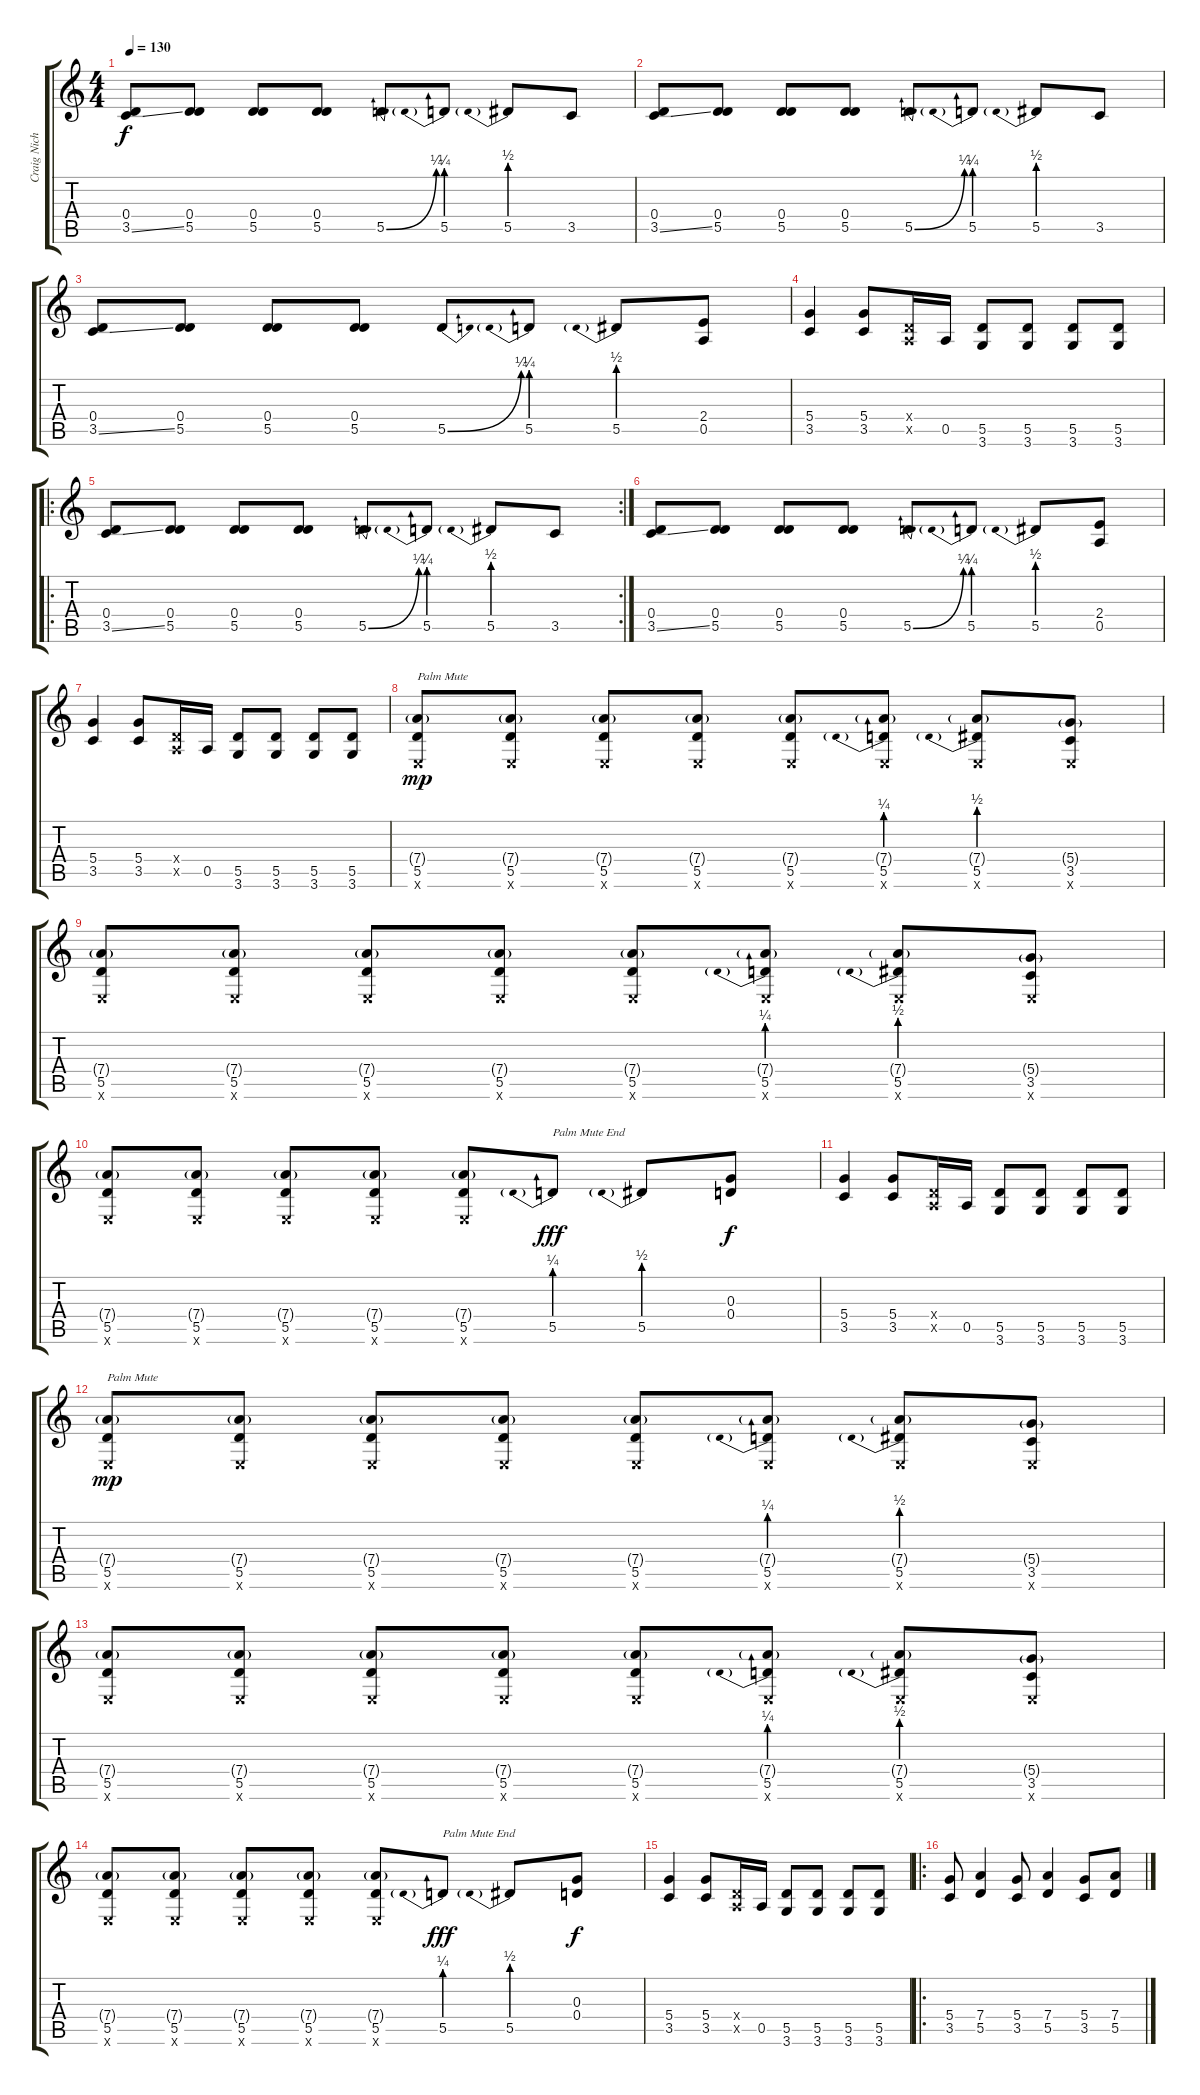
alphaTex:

\track ("Craig Nicholls - Guitare Disto" "Craig Nich") {instrument distortionguitar}
\staff {score tabs}
\tuning (E4 B3 G3 D3 A2 E2) {hide}
\ts (4 4)
\tempo 130
\clef g2
\ks c
(0.4 3.5{ss}).8{dy f instrument distortionguitar} (0.4 5.5).8 (0.4 5.5).8 (0.4 5.5).8 5.5{be (bend 0 0 60 1)}.8 5.5{be (prebend 0 1 60 1)}.8 5.5{be (prebend 0 2 60 2)}.8 3.5.8 |
(0.4 3.5{ss}).8 (0.4 5.5).8 (0.4 5.5).8 (0.4 5.5).8 5.5{be (bend 0 0 60 1)}.8 5.5{be (prebend 0 1 60 1)}.8 5.5{be (prebend 0 2 60 2)}.8 3.5.8 |
(0.4 3.5{ss}).8 (0.4 5.5).8 (0.4 5.5).8 (0.4 5.5).8 5.5{be (bend 0 0 60 1)}.8 5.5{be (prebend 0 1 60 1)}.8 5.5{be (prebend 0 2 60 2)}.8 (2.4 0.5).8 |
(5.4 3.5).4 (5.4 3.5).8 (0.4{x} 0.5{x}).16 0.5.16 (5.5 3.6).8 (5.5 3.6).8 (5.5 3.6).8 (5.5 3.6).8 |
\ro
\rc 2
(0.4 3.5{ss}).8 (0.4 5.5).8 (0.4 5.5).8 (0.4 5.5).8 5.5{be (bend 0 0 60 1)}.8 5.5{be (prebend 0 1 60 1)}.8 5.5{be (prebend 0 2 60 2)}.8 3.5.8 |
(0.4 3.5{ss}).8 (0.4 5.5).8 (0.4 5.5).8 (0.4 5.5).8 5.5{be (bend 0 0 60 1)}.8 5.5{be (prebend 0 1 60 1)}.8 5.5{be (prebend 0 2 60 2)}.8 (2.4 0.5).8 |
(5.4 3.5).4 (5.4 3.5).8 (0.4{x} 0.5{x}).16 0.5.16 (5.5 3.6).8 (5.5 3.6).8 (5.5 3.6).8 (5.5 3.6).8 |
(7.4{g} 5.5 0.6{x}).8{txt "Palm Mute" dy mp} (7.4{g} 5.5 0.6{x}).8 (7.4{g} 5.5 0.6{x}).8 (7.4{g} 5.5 0.6{x}).8 (7.4{g} 5.5 0.6{x}).8 (7.4{g} 5.5{be (prebend 0 1 60 1)} 0.6{x}).8 (7.4{g} 5.5{be (prebend 0 2 60 2)} 0.6{x}).8 (5.4{g} 3.5 0.6{x}).8 |
(7.4{g} 5.5 0.6{x}).8 (7.4{g} 5.5 0.6{x}).8 (7.4{g} 5.5 0.6{x}).8 (7.4{g} 5.5 0.6{x}).8 (7.4{g} 5.5 0.6{x}).8 (7.4{g} 5.5{be (prebend 0 1 60 1)} 0.6{x}).8 (7.4{g} 5.5{be (prebend 0 2 60 2)} 0.6{x}).8 (5.4{g} 3.5 0.6{x}).8 |
(7.4{g} 5.5 0.6{x}).8 (7.4{g} 5.5 0.6{x}).8 (7.4{g} 5.5 0.6{x}).8 (7.4{g} 5.5 0.6{x}).8 (7.4{g} 5.5 0.6{x}).8 5.5{be (prebend 0 1 60 1)}.8{txt "Palm Mute End" dy fff} 5.5{be (prebend 0 2 60 2)}.8 (0.3 0.4).8{dy f} |
(5.4 3.5).4 (5.4 3.5).8 (0.4{x} 0.5{x}).16 0.5.16 (5.5 3.6).8 (5.5 3.6).8 (5.5 3.6).8 (5.5 3.6).8 |
(7.4{g} 5.5 0.6{x}).8{txt "Palm Mute" dy mp} (7.4{g} 5.5 0.6{x}).8 (7.4{g} 5.5 0.6{x}).8 (7.4{g} 5.5 0.6{x}).8 (7.4{g} 5.5 0.6{x}).8 (7.4{g} 5.5{be (prebend 0 1 60 1)} 0.6{x}).8 (7.4{g} 5.5{be (prebend 0 2 60 2)} 0.6{x}).8 (5.4{g} 3.5 0.6{x}).8 |
(7.4{g} 5.5 0.6{x}).8 (7.4{g} 5.5 0.6{x}).8 (7.4{g} 5.5 0.6{x}).8 (7.4{g} 5.5 0.6{x}).8 (7.4{g} 5.5 0.6{x}).8 (7.4{g} 5.5{be (prebend 0 1 60 1)} 0.6{x}).8 (7.4{g} 5.5{be (prebend 0 2 60 2)} 0.6{x}).8 (5.4{g} 3.5 0.6{x}).8 |
(7.4{g} 5.5 0.6{x}).8 (7.4{g} 5.5 0.6{x}).8 (7.4{g} 5.5 0.6{x}).8 (7.4{g} 5.5 0.6{x}).8 (7.4{g} 5.5 0.6{x}).8 5.5{be (prebend 0 1 60 1)}.8{txt "Palm Mute End" dy fff} 5.5{be (prebend 0 2 60 2)}.8 (0.3 0.4).8{dy f} |
(5.4 3.5).4 (5.4 3.5).8 (0.4{x} 0.5{x}).16 0.5.16 (5.5 3.6).8 (5.5 3.6).8 (5.5 3.6).8 (5.5 3.6).8 |
\ro
(5.4 3.5).8 (7.4 5.5).4 (5.4 3.5).8 (7.4 5.5).4 (5.4 3.5).8 (7.4 5.5).8
